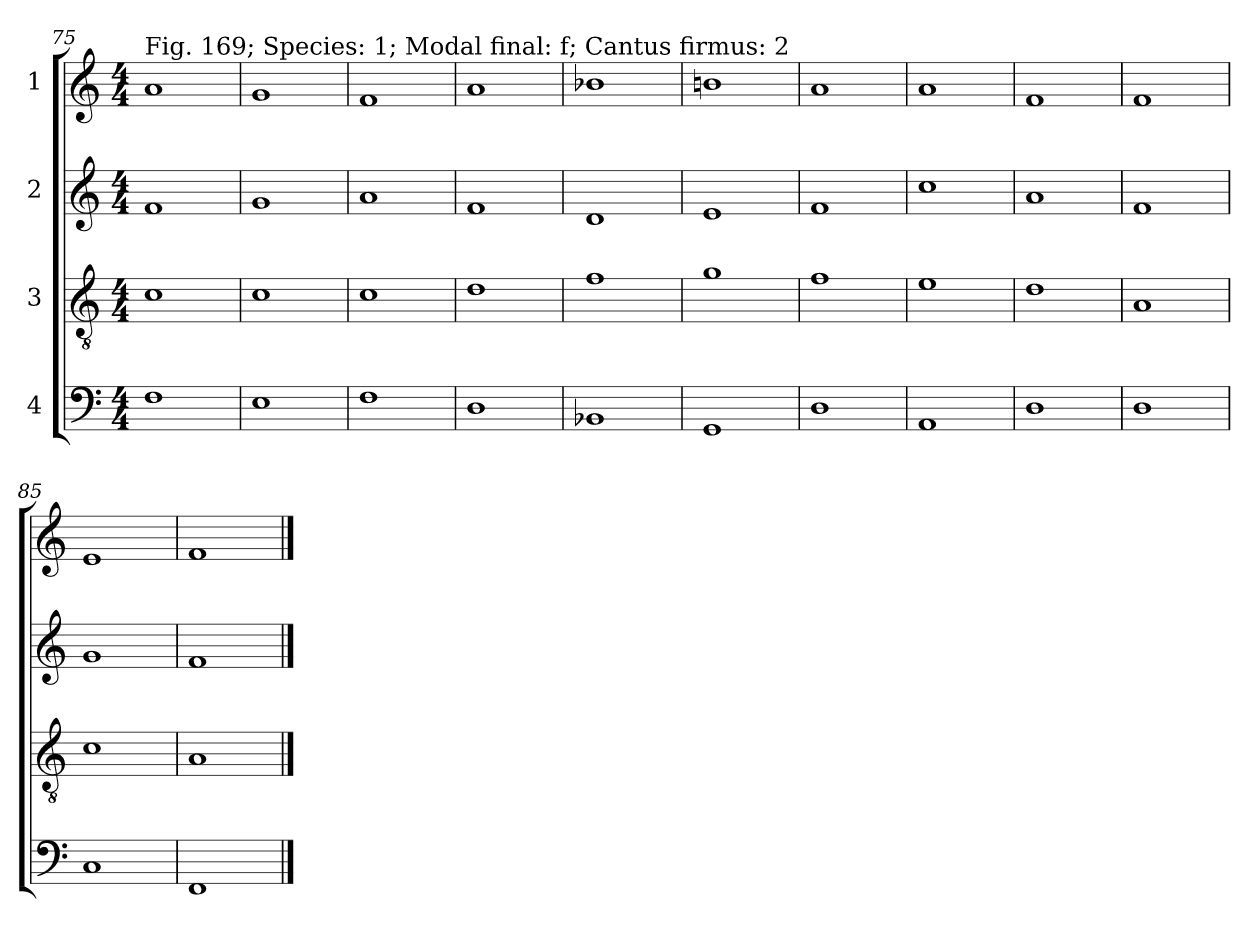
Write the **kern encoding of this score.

**kern	**kern	**kern	**kern
*part4	*part3	*part2	*part1
*staff4	*staff3	*staff2	*staff1
*I"4	*I"3	*I"2	*I"1
*clefF4	*clefGv2	*clefG2	*clefG2
*k[]	*k[]	*k[]	*k[]
*M4/4	*M4/4	*M4/4	*M4/4
=75	=75	=75	=75
!	!	!	!LO:TX:a:t=Fig. 169; Species&colon; 1; Modal final&colon; f; Cantus firmus&colon; 2
1F	1c	1f	1a
=76	=76	=76	=76
1E	1c	1g	1g
=77	=77	=77	=77
1F	1c	1a	1f
=78	=78	=78	=78
1D	1d	1f	1a
=79	=79	=79	=79
1BB-X	1f	1d	1b-X
=80	=80	=80	=80
1GG	1g	1e	1bn
=81	=81	=81	=81
1D	1f	1f	1a
=82	=82	=82	=82
1AA	1e	1cc	1a
=83	=83	=83	=83
1D	1d	1a	1f
=84	=84	=84	=84
1D	1A	1f	1f
=85	=85	=85	=85
1C	1c	1g	1e
=86	=86	=86	=86
1FF	1A	1f	1f
==	==	==	==
*-	*-	*-	*-
